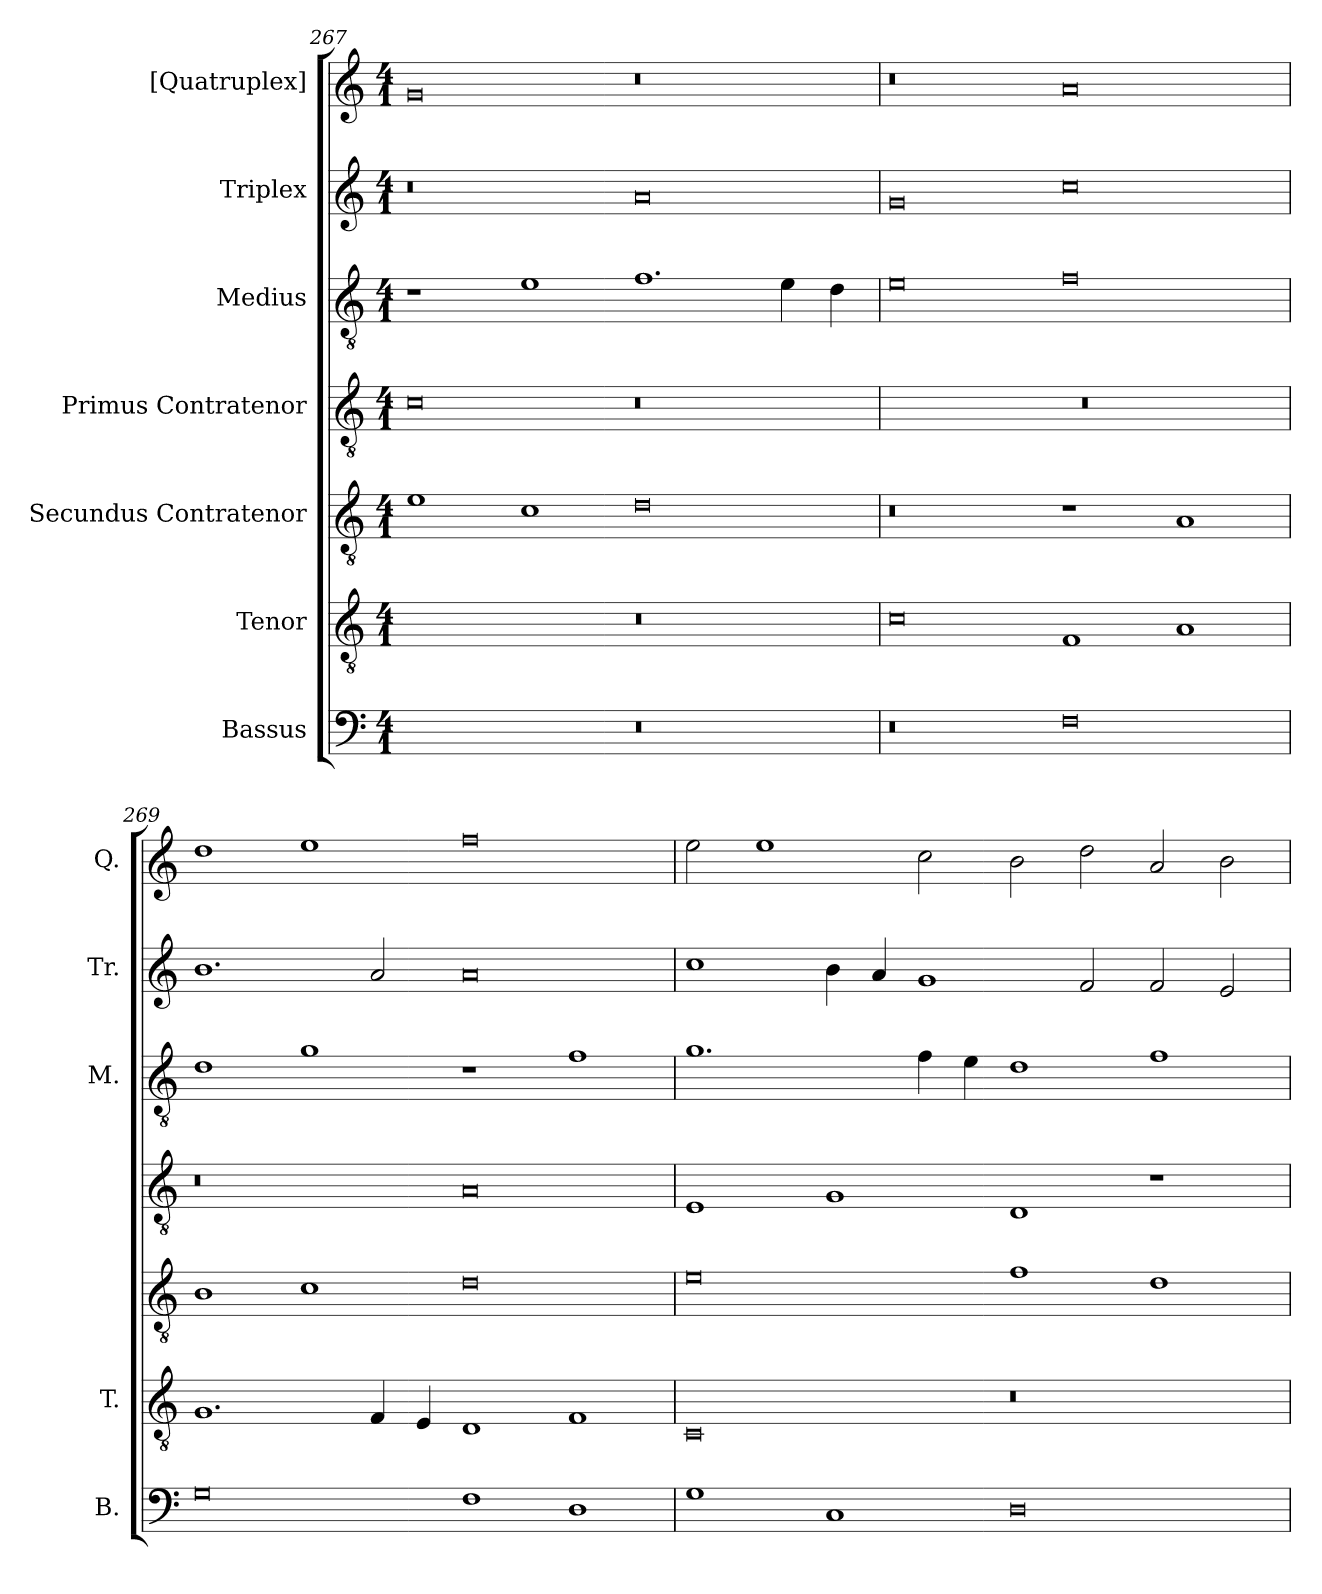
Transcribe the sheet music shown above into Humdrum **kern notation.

**kern	**kern	**kern	**kern	**kern	**kern	**kern
*part7	*part6	*part5	*part4	*part3	*part2	*part1
*staff7	*staff6	*staff5	*staff4	*staff3	*staff2	*staff1
*I"Bassus	*I"Tenor	*I"Secundus Contratenor	*I"Primus Contratenor	*I"Medius	*I"Triplex	*I"[Quatruplex]
*I'B.	*I'T.	*	*	*I'M.	*I'Tr.	*I'Q.
*clefF4	*clefGv2	*clefGv2	*clefGv2	*clefGv2	*clefG2	*clefG2
*	*ITrd7c12	*ITrd7c12	*ITrd7c12	*ITrd7c12	*	*
*k[]	*k[]	*k[]	*k[]	*k[]	*k[]	*k[]
*C:	*C:	*C:	*C:	*C:	*C:	*C:
*M4/1	*M4/1	*M4/1	*M4/1	*M4/1	*M4/1	*M4/1
=267	=267	=267	=267	=267	=267	=267
!LO:N:vis=1	!LO:N:vis=1	!	!	!	!	!
00r	00r	1Ei	0Ci	1r	0r	0gi
.	.	1Ci	.	1Ei	.	.
.	.	0Di	0r	1.Fi	0ai	0r
.	.	.	.	4Ei\	.	.
.	.	.	.	4Di\	.	.
!!LO:LB:g=z
=268`	=268`	=268`	=268`	=268`	=268`	=268`
!	!	!	!LO:N:vis=1	!	!	!
0r	0Ci	0r	00r	0Ei	0gi	0r
0Fi	1FFi	1r	.	0Fi	0cci	0ai
.	1AAi	1AAi	.	.	.	.
=269`	=269`	=269`	=269`	=269`	=269`	=269`
0Gi	1.GGi	1BBi	0r	1Di	1.bi	1ddi
.	.	1Ci	.	1Gi	.	1eei
.	4FFi/	.	.	.	2ai/	.
.	4EEi/	.	.	.	.	.
1Fi	1DDi	0Di	0AAi	1r	0ai	0ffi
1Di	1FFi	.	.	1Fi	.	.
=270`	=270`	=270`	=270`	=270`	=270`	=270`
1Gi	0CCi	0Ei	1EEi	1.Gi	1cci	2eei\
.	.	.	.	.	.	1eei
1Ci	.	.	1GGi	.	4bi\	.
.	.	.	.	.	4ai/	.
.	.	.	.	4Fi\	1gi	2cci\
.	.	.	.	4Ei\	.	.
0Di	0r	1Fi	1DDi	1Di	.	2bi\
.	.	.	.	.	2fi/	2ddi\
.	.	1Di	1r	1Fi	2fi/	2ai/
.	.	.	.	.	2ei/	2bi\
=`	=`	=`	=`	=`	=`	=`
*-	*-	*-	*-	*-	*-	*-
